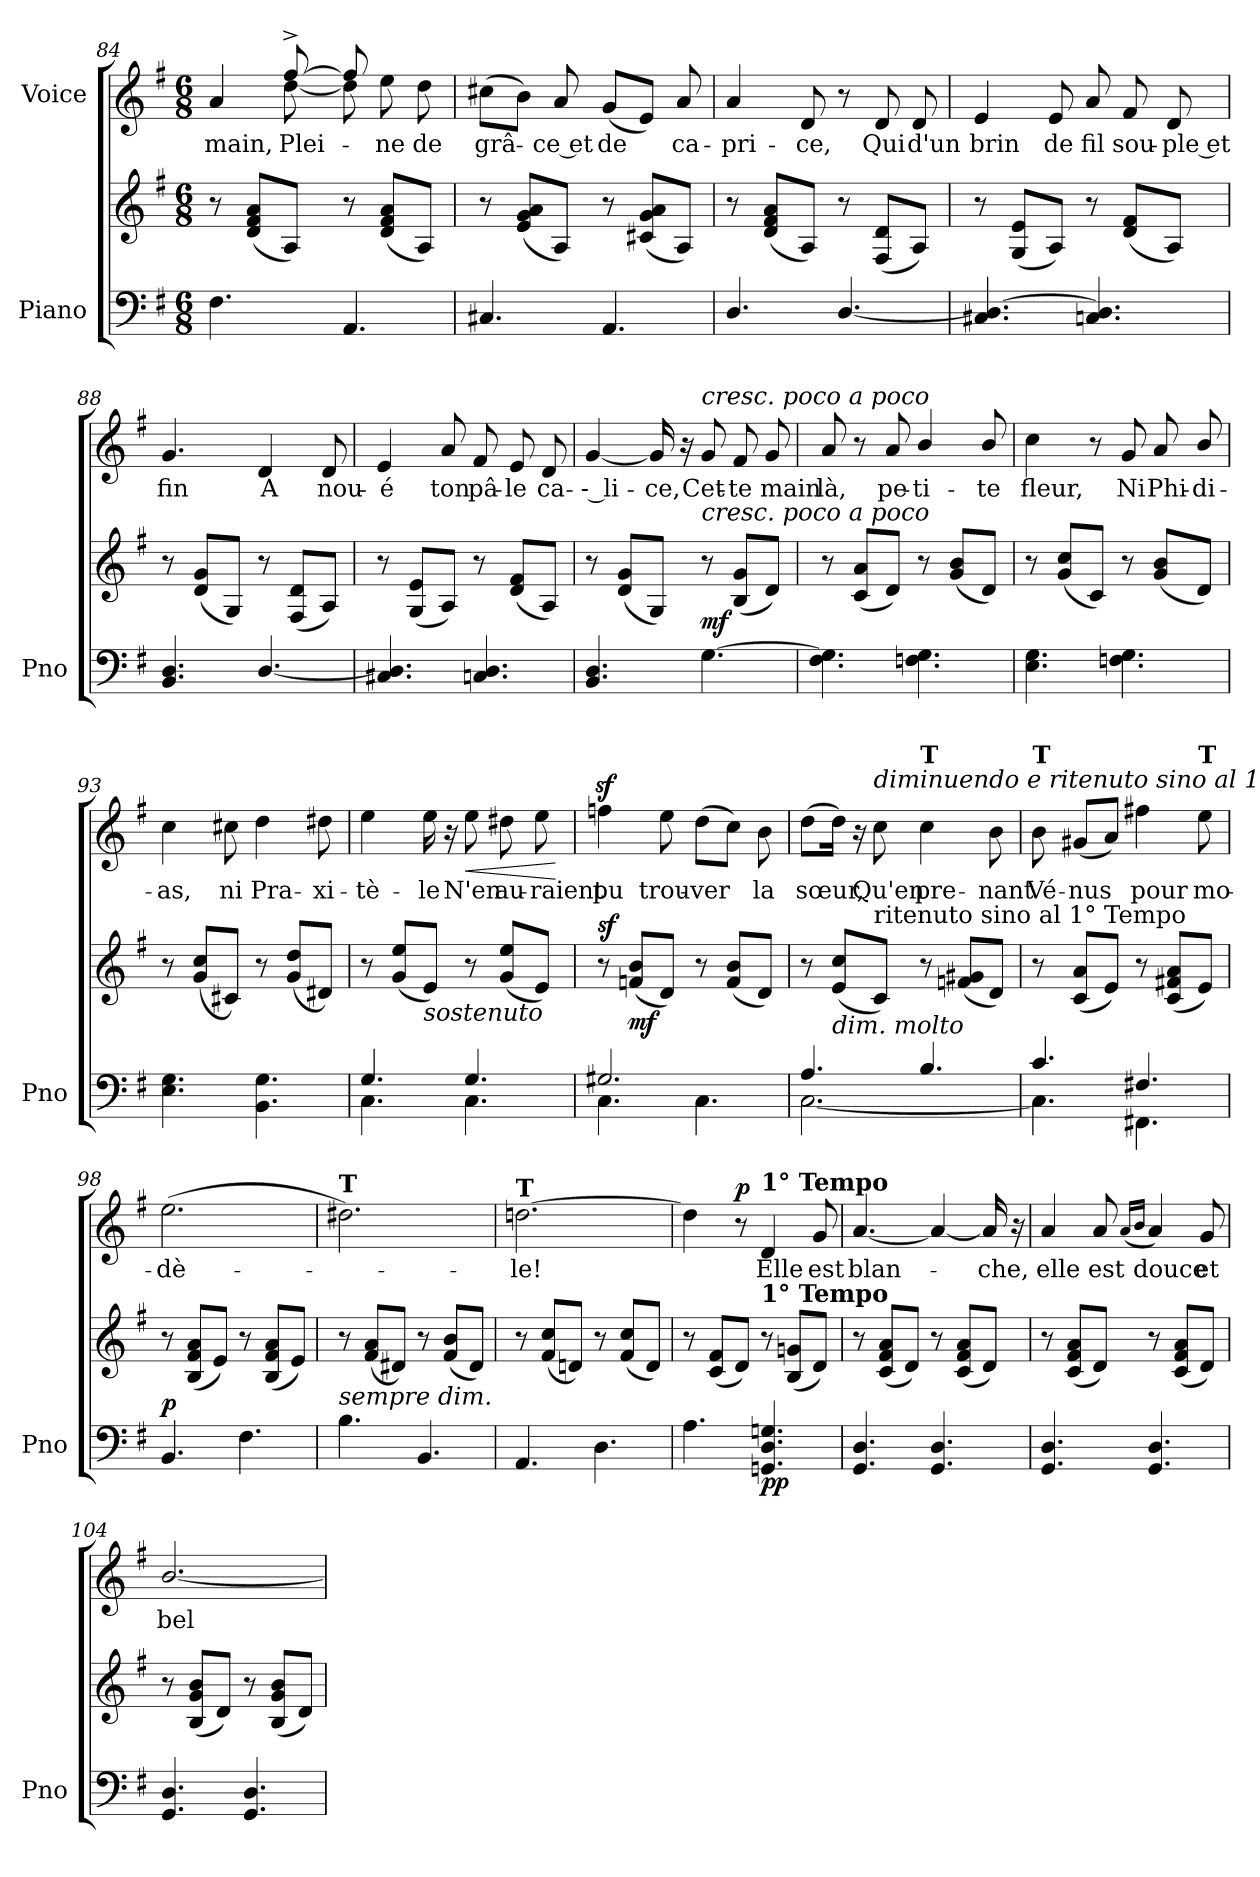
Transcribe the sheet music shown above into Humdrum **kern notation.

**kern	**kern	**dynam	**kern	**text	**dynam
*part2	*part2	*part2	*part1	*part1	*part1
*staff3	*staff2	*staff2/3	*staff1	*staff1	*staff1
*I"Piano	*	*	*I"Voice	*	*
*I'Pno	*	*	*	*	*
*clefF4	*clefG2	*	*clefG2	*	*
*k[f#]	*k[f#]	*	*k[f#]	*	*
*M6/8	*M6/8	*	*M6/8	*	*
*MM123	*MM123	*	*MM123	*	*
=84	=84	=84	=84	=84	=84
!	!	!	!	!LO:LY:b	!
*	*	*	*^	*	*
4.F#\	8r	.	4a/	4ryy	main,	.
.	(<8d/ 8f#/ 8a/L	.	.	.	.	.
!	!	!	!	!	!LO:LY:b	!
.	8A/J)	.	[8ff#^/	[8dd\	Plei-	.
4.AA/	8r	.	8ff#/]	8dd\]	.	.
!	!	!	!	!	!LO:LY:b	!
.	(<8d/ 8f#/ 8a/L	.	8ee\	4ryy	-ne	.
!	!	!	!	!	!LO:LY:b	!
.	8A/J)	.	8dd\	.	de	.
*	*	*	*v	*v	*	*
!!LO:LB:g=z
=85	=85	=85	=85	=85	=85
*	*	*	*MM126	*	*
!	!	!	!	!LO:LY:b	!
4.C#X/	8r	.	(>8cc#X\L	grâ-	.
.	(<8e/ 8g/ 8a/L	.	8b\J)	.	.
!	!	!	!	!LO:LY:b	!
.	8A/J)	.	8a/	-ce et	.
!	!	!	!	!LO:LY:b	!
4.AA/	8r	.	(<8g/L	de	.
.	(<8c#X/ 8g/ 8a/L	.	8e/J)	.	.
!	!	!	!	!LO:LY:b	!
.	8A/J)	.	8a/	ca-	.
=86	=86	=86	=86	=86	=86
!	!	!	!	!LO:LY:b	!
4.D/	8r	.	4a/	-pri-	.
.	(<8d/ 8f#/ 8a/L	.	.	.	.
!	!	!	!	!LO:LY:b	!
.	8A/J)	.	8d/	-ce,	.
[4.D/	8r	.	8r	.	.
!	!	!	!	!LO:LY:b	!
.	(<8F#/ 8d/L	.	8d/	Qui	.
!	!	!	!	!LO:LY:b	!
.	8A/J)	.	8d/	d'un	.
=87	=87	=87	=87	=87	=87
!	!	!	!	!LO:LY:b	!
4.C#X/ 4.D/_	8r	.	4e/	brin	.
.	(<8G/ 8e/L	.	.	.	.
!	!	!	!	!LO:LY:b	!
.	8A/J)	.	8e/	de	.
!	!	!	!	!LO:LY:b	!
4.Cn/ 4.D/]	8r	.	8a/	fil	.
!	!	!	!	!LO:LY:b	!
.	(<8d/ 8f#/L	.	8f#/	sou-	.
!	!	!	!	!LO:LY:b	!
.	8A/J)	.	8d/	-ple et	.
=88	=88	=88	=88	=88	=88
!	!	!	!	!LO:LY:b	!
4.BB/ 4.D/	8r	.	4.g/	fin	.
.	(<8d/ 8g/L	.	.	.	.
.	8G/J)	.	.	.	.
!	!	!	!	!LO:LY:b	!
[4.D/	8r	.	4d/	A	.
.	(<8F#/ 8d/L	.	.	.	.
!	!	!	!	!LO:LY:b	!
.	8A/J)	.	8d/	nou-	.
=89	=89	=89	=89	=89	=89
!	!	!	!	!LO:LY:b	!
4.C#X/ 4.D/]	8r	.	4e/	-é	.
.	(<8G/ 8e/L	.	.	.	.
!	!	!	!	!LO:LY:b	!
.	8A/J)	.	8a/	ton	.
!	!	!	!	!LO:LY:b	!
4.Cn/ 4.D/	8r	.	8f#/	pâ-	.
!	!	!	!	!LO:LY:b	!
.	(<8d/ 8f#/L	.	8e/	-le	.
!	!	!	!	!LO:LY:b	!
.	8A/J)	.	8d/	ca-	.
!!LO:LB:g=z
=90	=90	=90	=90	=90	=90
!	!	!	!	!LO:LY:b	!
4.BB/ 4.D/	8r	.	[4g/	-- li-	.
.	(<8d/ 8g/L	.	.	.	.
!	!	!	!	!LO:LY:b	!
.	8G/J)	.	16g/]	-ce,	.
.	.	.	16r	.	.
!	!	!	!LO:TX:a:i:t=cresc. poco a poco	!	!
!	!LO:TX:a:i:t=cresc. poco a poco	!	!	!	!
!	!	!LO:DY:b	!	!LO:LY:b	!
[4.G\	8r	mf	8g/	Cet-	.
!	!	!	!	!LO:LY:b	!
.	(<8B/ 8g/L	.	8f#/	-te	.
!	!	!	!	!LO:LY:b	!
.	8d/J)	.	8g/	main	.
=91	=91	=91	=91	=91	=91
!	!	!	!	!LO:LY:b	!
4.F#\ 4.G\]	8r	.	8a/	là,	.
.	(<8c/ 8a/L	.	8r	.	.
!	!	!	!	!LO:LY:b	!
.	8d/J)	.	8a/	pe-	.
!	!	!	!	!LO:LY:b	!
4.Fn\ 4.G\	8r	.	4b/	-ti-	.
.	(<8g/ 8b/L	.	.	.	.
!	!	!	!	!LO:LY:b	!
.	8d/J)	.	8b/	-te	.
=92	=92	=92	=92	=92	=92
!	!	!	!	!LO:LY:b	!
4.E\ 4.G\	8r	.	4cc\	fleur,	.
.	(<8g/ 8cc/L	.	.	.	.
.	8c/J)	.	8r	.	.
!	!	!	!	!LO:LY:b	!
4.Fn\ 4.G\	8r	.	8g/	Ni	.
!	!	!	!	!LO:LY:b	!
.	(<8g/ 8b/L	.	8a/	Phi-	.
!	!	!	!	!LO:LY:b	!
.	8d/J)	.	8b/	-di-	.
=93	=93	=93	=93	=93	=93
!	!	!	!	!LO:LY:b	!
4.E\ 4.G\	8r	.	4cc\	-as,	.
.	(<8g/ 8cc/L	.	.	.	.
!	!	!	!	!LO:LY:b	!
.	8c#X/J)	.	8cc#X\	ni	.
!	!	!	!	!LO:LY:b	!
4.BB\ 4.G\	8r	.	4dd\	Pra-	.
.	(<8g/ 8dd/L	.	.	.	.
!	!	!	!	!LO:LY:b	!
.	8d#X/J)	.	8dd#X\	-xi-	.
=94	=94	=94	=94	=94	=94
*^	*	*	*	*	*
!	!	!	!	!	!LO:LY:b	!
4.G/	4.C\	8r	.	4ee\	-tè-	.
.	.	(<8g/ 8ee/L	.	.	.	.
!	!	!LO:TX:b:i:t=sostenuto	!	!	!	!
!	!	!	!	!	!LO:LY:b	!
.	.	8e/J)	.	16ee\	-le	.
.	.	.	.	16r	.	.
!	!	!	!	!	!LO:LY:b	!LO:HP:b
4.G/	4.C\	8r	.	8ee\	N'en	<
!	!	!	!	!	!LO:LY:b	!
.	.	(<8g/ 8ee/L	.	8dd#X\	au-	.
!	!	!	!	!	!LO:LY:b	!
.	.	8e/J)	.	8ee\	-raient	.
*v	*v	*	*	*	*	*
.	.	.	.	.	[
!!LO:LB:g=z
=95	=95	=95	=95	=95	=95
*^	*	*	*	*	*
!	!	!	!LO:DY:a	!	!LO:LY:b	!
2.G#X/	4.C\	8r	sf	4ffnz>\	pu	.
!	!	!	!LO:DY:b	!	!	!
.	.	(<8fn/ 8b/L	mf	.	.	.
!	!	!	!	!	!LO:LY:b	!
.	.	8d/J)	.	8ee\	trou-	.
!	!	!	!	!	!LO:LY:b	!
.	4.C\	8r	.	(>8dd\L	-ver	.
.	.	(<8f/ 8b/L	.	8cc\J)	.	.
!	!	!	!	!	!LO:LY:b	!
.	.	8d/J)	.	8b\	la	.
=96	=96	=96	=96	=96	=96	=96
!	!	!	!	!	!LO:LY:b	!
4.A/	[2.C\	8r	.	(>8dd\L	sœur,	.
!	!	!LO:TX:b:i:t=dim. molto	!	!	!	!
.	.	(<8e/ 8cc/L	.	16dd\Jk)	.	.
.	.	.	.	16r	.	.
!	!	!	!	!LO:TX:a:i:t=diminuendo e ritenuto sino al 1° Tempo	!	!
!	!	!LO:TX:a:t=ritenuto sino al 1° Tempo	!	!	!	!
!	!	!	!	!	!LO:LY:b	!
.	.	8c/J)	.	8cc\	Qu'en	.
!	!	!	!	!LO:TX:a:B:t=T	!	!
!	!	!	!	!	!LO:LY:b	!
4.B/	.	8r	.	4cc\	pre-	.
.	.	(<8fn/ 8g#X/L	.	.	.	.
!	!	!	!	!	!LO:LY:b	!
.	.	8d/J)	.	8b\	-nant	.
=97	=97	=97	=97	=97	=97	=97
!	!	!	!	!LO:TX:a:B:t=T	!	!
!	!	!	!	!	!LO:LY:b	!
4.c/	4.C\]	8r	.	8b\	Vé-	.
!	!	!	!	!	!LO:LY:b	!
.	.	(<8c/ 8a/L	.	(<8g#X/L	-nus	.
.	.	8e/J)	.	8a/J)	.	.
!	!	!	!	!	!LO:LY:b	!
4.F#X/	4.FF#X\	8r	.	4ff#X\	pour	.
.	.	(<8c/ 8f#X/ 8a/L	.	.	.	.
!	!	!	!	!LO:TX:a:B:t=T	!	!
!	!	!	!	!	!LO:LY:b	!
.	.	8e/J)	.	8ee\	mo-	.
*v	*v	*	*	*	*	*
=98	=98	=98	=98	=98	=98
!	!	!LO:DY:a=2	!	!LO:LY:b	!
4.BB/	8r	p	(>2.ee\	-dè-	.
.	(<8B/ 8f#/ 8a/L	.	.	.	.
.	8e/J)	.	.	.	.
4.F#\	8r	.	.	.	.
.	(<8B/ 8f#/ 8a/L	.	.	.	.
.	8e/J)	.	.	.	.
=99	=99	=99	=99	=99	=99
!	!	!	!LO:TX:a:B:t=T	!	!
!	!LO:TX:b:i:t=sempre dim.	!	!	!	!
4.B\	8r	.	2.dd#X\)	.	.
.	(<8f#/ 8a/L	.	.	.	.
.	8d#X/J)	.	.	.	.
4.BB/	8r	.	.	.	.
.	(<8f#/ 8b/L	.	.	.	.
.	8d#/J)	.	.	.	.
=100	=100	=100	=100	=100	=100
!	!	!	!LO:TX:a:B:t=T	!	!
!	!	!	!	!LO:LY:b	!
4.AA/	8r	.	[2.ddn\	-le!	.
.	(<8f#/ 8cc/L	.	.	.	.
.	8dn/J)	.	.	.	.
4.D\	8r	.	.	.	.
.	(<8f#/ 8cc/L	.	.	.	.
.	8d/J)	.	.	.	.
!!LO:PB:g=z
=101	=101	=101	=101	=101	=101
4.A\	8r	.	4dd\]	.	.
.	(<8c/ 8f#/L	.	.	.	.
!	!	!	!	!	!LO:DY:a
.	8d/J)	.	8r	.	p
!	!	!	!LO:TX:a:B:t=1° Tempo	!	!
!	!LO:TX:a:B:t=1° Tempo	!	!	!	!
!	!	!LO:DY:b=2	!	!LO:LY:b	!
4.GGn/ 4.D/ 4.Gn/	8r	pp	4d/	Elle	.
.	(<8B/ 8gn/L	.	.	.	.
!	!	!	!	!LO:LY:b	!
.	8d/J)	.	8g/	est	.
=102	=102	=102	=102	=102	=102
!	!	!	!	!LO:LY:b	!
4.GG/ 4.D/	8r	.	[4.a/	blan-	.
.	(<8c/ 8f#/ 8a/L	.	.	.	.
.	8d/J)	.	.	.	.
4.GG/ 4.D/	8r	.	4a/_	.	.
.	(<8c/ 8f#/ 8a/L	.	.	.	.
!	!	!	!	!LO:LY:b	!
.	8d/J)	.	16a/]	-che,	.
.	.	.	16r	.	.
=103	=103	=103	=103	=103	=103
!	!	!	!	!LO:LY:b	!
4.GG/ 4.D/	8r	.	4a/	elle	.
.	(<8c/ 8f#/ 8a/L	.	.	.	.
!	!	!	!	!LO:LY:b	!
.	8d/J)	.	8a/	est	.
.	.	.	(<16qa/LL	.	.
.	.	.	16qb/JJ	.	.
!	!	!	!	!LO:LY:b	!
4.GG/ 4.D/	8r	.	4a/)	douce	.
.	(<8c/ 8f#/ 8a/L	.	.	.	.
!	!	!	!	!LO:LY:b	!
.	8d/J)	.	8g/	et	.
=104	=104	=104	=104	=104	=104
!	!	!	!	!LO:LY:b	!
4.GG/ 4.D/	8r	.	[2.b/	bel-	.
.	(<8B/ 8g/ 8b/L	.	.	.	.
.	8d/J)	.	.	.	.
4.GG/ 4.D/	8r	.	.	.	.
.	(<8B/ 8g/ 8b/L	.	.	.	.
.	8d/J)	.	.	.	.
=	=	=	=	=	=
*-	*-	*-	*-	*-	*-
